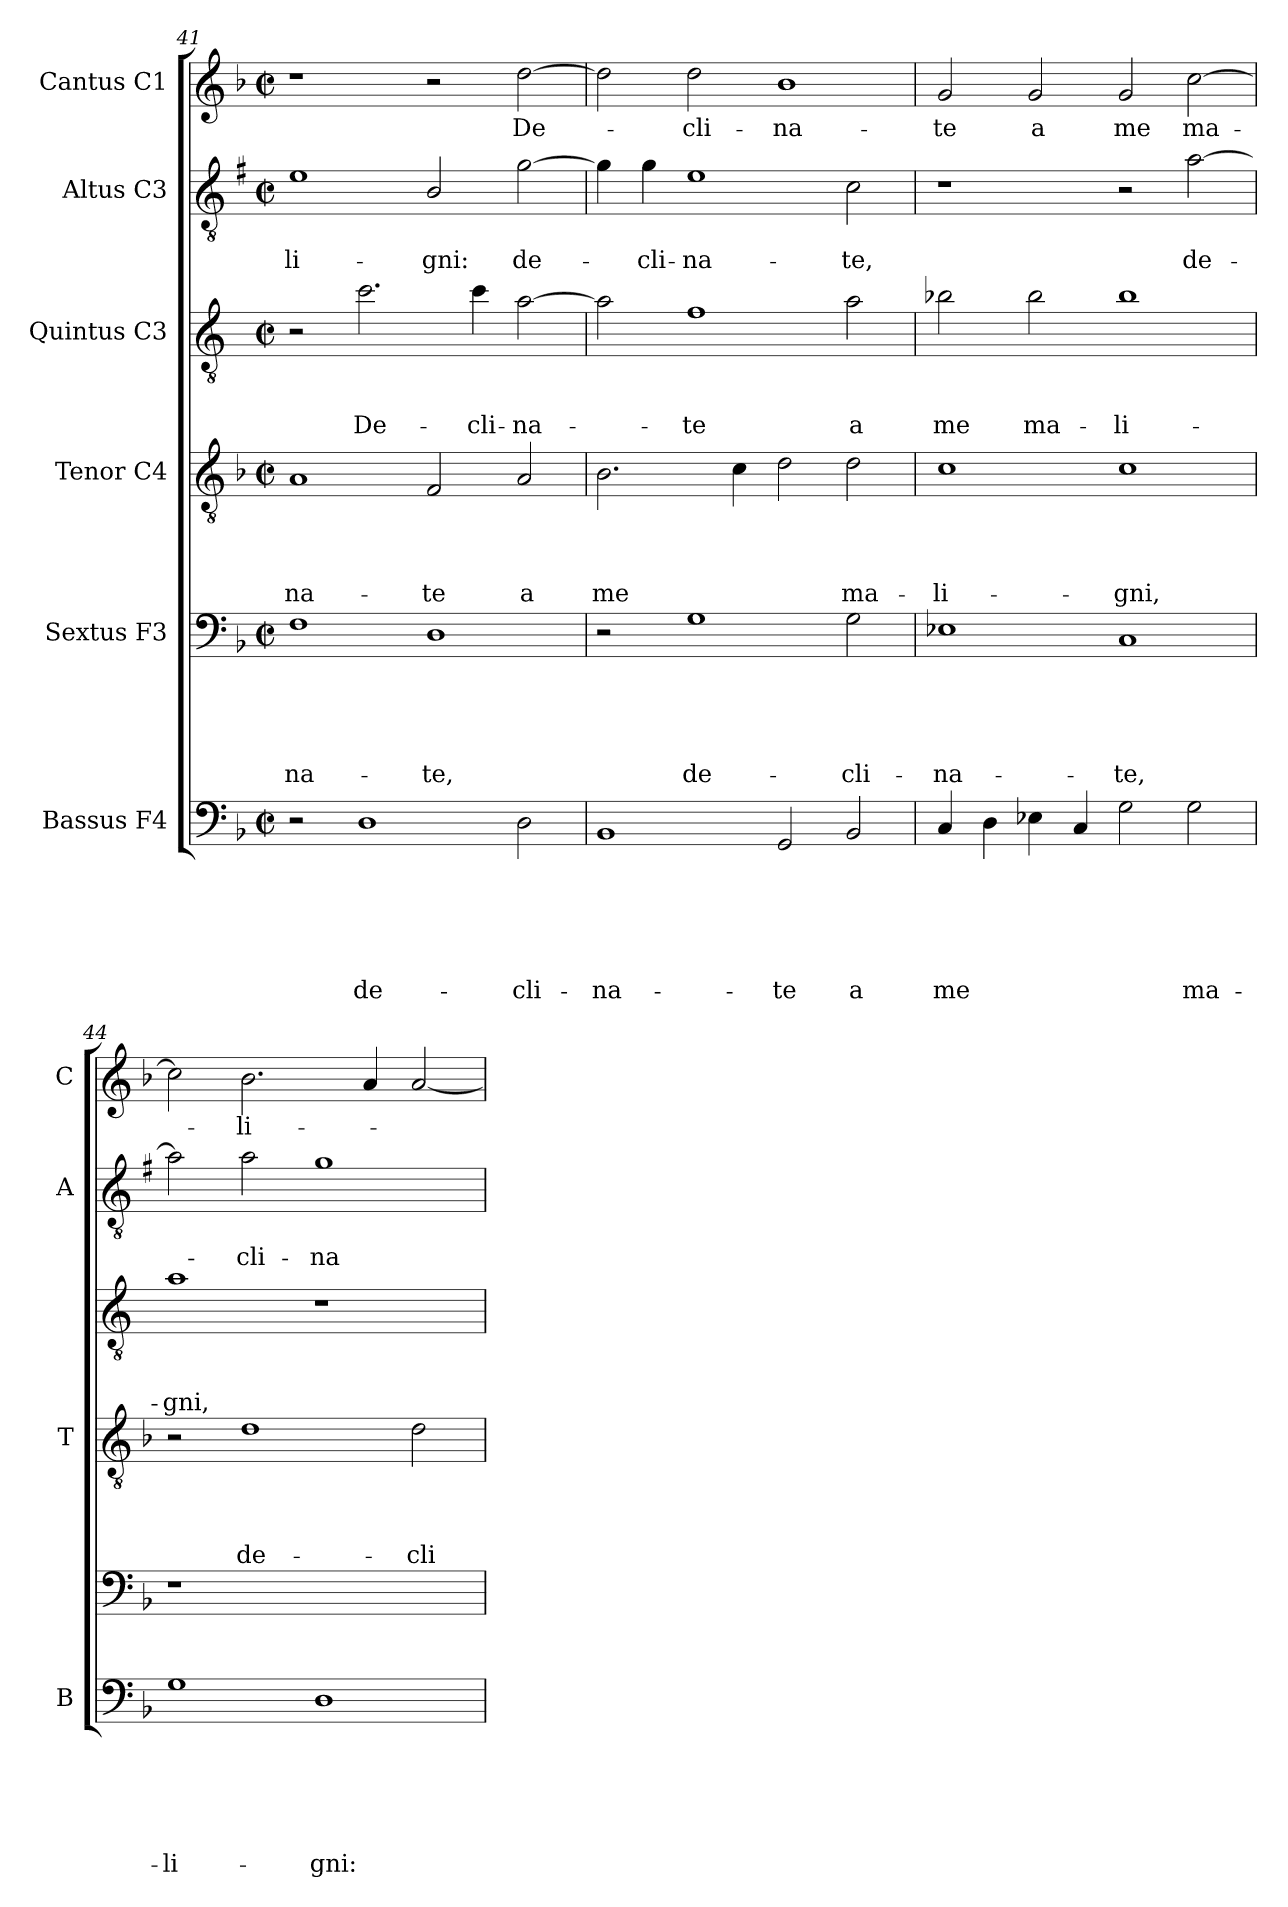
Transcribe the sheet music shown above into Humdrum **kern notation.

**kern	**text	**text	**text	**text	**text	**text	**kern	**text	**text	**text	**text	**text	**kern	**text	**text	**text	**text	**kern	**text	**text	**text	**kern	**text	**text	**kern	**text
*part6	*part6	*part6	*part6	*part6	*part6	*part6	*part5	*part5	*part5	*part5	*part5	*part5	*part4	*part4	*part4	*part4	*part4	*part3	*part3	*part3	*part3	*part2	*part2	*part2	*part1	*part1
*staff6	*staff6	*staff6	*staff6	*staff6	*staff6	*staff6	*staff5	*staff5	*staff5	*staff5	*staff5	*staff5	*staff4	*staff4	*staff4	*staff4	*staff4	*staff3	*staff3	*staff3	*staff3	*staff2	*staff2	*staff2	*staff1	*staff1
*I"Bassus F4	*	*	*	*	*	*	*I"Sextus F3	*	*	*	*	*	*I"Tenor C4	*	*	*	*	*I"Quintus C3	*	*	*	*I"Altus C3	*	*	*I"Cantus C1	*
*I'B	*	*	*	*	*	*	*	*	*	*	*	*	*I'T	*	*	*	*	*	*	*	*	*I'A	*	*	*I'C	*
*clefF4	*	*	*	*	*	*	*clefF4	*	*	*	*	*	*clefGv2	*	*	*	*	*clefGv2	*	*	*	*clefGv2	*	*	*clefG2	*
*	*	*	*	*	*	*	*	*	*	*	*	*	*	*	*	*	*	*ITrd4c7	*	*	*	*ITrd1c2	*	*	*	*
*k[b-]	*	*	*	*	*	*	*k[b-]	*	*	*	*	*	*k[b-]	*	*	*	*	*k[b-]	*	*	*	*k[b-]	*	*	*k[b-]	*
*F:	*	*	*	*	*	*	*F:	*	*	*	*	*	*F:	*	*	*	*	*F:	*	*	*	*F:	*	*	*F:	*
*M2/2	*	*	*	*	*	*	*M2/2	*	*	*	*	*	*M2/2	*	*	*	*	*M2/2	*	*	*	*M2/2	*	*	*M2/2	*
*met(c|)	*	*	*	*	*	*	*met(c|)	*	*	*	*	*	*met(c|)	*	*	*	*	*met(c|)	*	*	*	*met(c|)	*	*	*met(c|)	*
=41	=41	=41	=41	=41	=41	=41	=41	=41	=41	=41	=41	=41	=41	=41	=41	=41	=41	=41	=41	=41	=41	=41	=41	=41	=41	=41
!	!	!	!	!	!	!	!	!	!	!	!	!LO:LY:b	!	!	!	!	!LO:LY:b	!	!	!	!	!	!	!LO:LY:b	!	!
2r	.	.	.	.	.	.	1F	.	.	.	.	-na-	1A	.	.	.	-na-	2r	.	.	.	1d	.	-li-	1r	.
!	!	!	!	!	!	!LO:LY:b	!	!	!	!	!	!	!	!	!	!	!	!	!	!	!LO:LY:b	!	!	!	!	!
1D	.	.	.	.	.	de-	.	.	.	.	.	.	.	.	.	.	.	2.f\	.	.	De-	.	.	.	.	.
!	!	!	!	!	!	!	!	!	!	!	!	!LO:LY:b	!	!	!	!	!LO:LY:b	!	!	!	!	!	!	!LO:LY:b	!	!
.	.	.	.	.	.	.	1D	.	.	.	.	-te,	2F/	.	.	.	-te	.	.	.	.	2A/	.	-gni:	2r	.
!	!	!	!	!	!	!	!	!	!	!	!	!	!	!	!	!	!	!	!	!	!LO:LY:b	!	!	!	!	!
.	.	.	.	.	.	.	.	.	.	.	.	.	.	.	.	.	.	4f\	.	.	-cli-	.	.	.	.	.
!	!	!	!	!	!	!LO:LY:b	!	!	!	!	!	!	!	!	!	!	!LO:LY:b	!	!	!	!LO:LY:b	!	!	!LO:LY:b	!	!LO:LY:b
2D\	.	.	.	.	.	-cli-	.	.	.	.	.	.	2A/	.	.	.	a	[2d\	.	.	-na-	[2f\	.	de-	[2dd\	De-
=42	=42	=42	=42	=42	=42	=42	=42	=42	=42	=42	=42	=42	=42	=42	=42	=42	=42	=42	=42	=42	=42	=42	=42	=42	=42	=42
!	!	!	!	!	!	!LO:LY:b	!	!	!	!	!	!	!	!	!	!	!LO:LY:b	!	!	!	!	!	!	!	!	!
1BB-	.	.	.	.	.	-na-	2r	.	.	.	.	.	2.B-\	.	.	.	me	2d\]	.	.	.	4f\]	.	.	2dd\]	.
!	!	!	!	!	!	!	!	!	!	!	!	!	!	!	!	!	!	!	!	!	!	!	!	!LO:LY:b	!	!
.	.	.	.	.	.	.	.	.	.	.	.	.	.	.	.	.	.	.	.	.	.	4f\	.	-cli-	.	.
!	!	!	!	!	!	!	!	!	!	!	!	!LO:LY:b	!	!	!	!	!	!	!	!	!LO:LY:b	!	!	!LO:LY:b	!	!LO:LY:b
.	.	.	.	.	.	.	1G	.	.	.	.	de-	.	.	.	.	.	1B-	.	.	-te	1d	.	-na-	2dd\	-cli-
.	.	.	.	.	.	.	.	.	.	.	.	.	4c\	.	.	.	.	.	.	.	.	.	.	.	.	.
!	!	!	!	!	!	!LO:LY:b	!	!	!	!	!	!	!	!	!	!	!	!	!	!	!	!	!	!	!	!LO:LY:b
2GG/	.	.	.	.	.	-te	.	.	.	.	.	.	2d\	.	.	.	.	.	.	.	.	.	.	.	1b-	-na-
!	!	!	!	!	!	!LO:LY:b	!	!	!	!	!	!LO:LY:b	!	!	!	!	!LO:LY:b	!	!	!	!LO:LY:b	!	!	!LO:LY:b	!	!
2BB-/	.	.	.	.	.	a	2G\	.	.	.	.	-cli-	2d\	.	.	.	ma-	2d\	.	.	a	2B-\	.	-te,	.	.
=43	=43	=43	=43	=43	=43	=43	=43	=43	=43	=43	=43	=43	=43	=43	=43	=43	=43	=43	=43	=43	=43	=43	=43	=43	=43	=43
!	!	!	!	!	!	!LO:LY:b	!	!	!	!	!	!LO:LY:b	!	!	!	!	!LO:LY:b	!	!	!	!LO:LY:b	!	!	!	!	!LO:LY:b
4C/	.	.	.	.	.	me	1E-X	.	.	.	.	-na-	1c	.	.	.	-li-	2e-X\	.	.	me	1r	.	.	2g/	-te
4D\	.	.	.	.	.	.	.	.	.	.	.	.	.	.	.	.	.	.	.	.	.	.	.	.	.	.
!	!	!	!	!	!	!	!	!	!	!	!	!	!	!	!	!	!	!	!	!	!LO:LY:b	!	!	!	!	!LO:LY:b
4E-X\	.	.	.	.	.	.	.	.	.	.	.	.	.	.	.	.	.	2e-\	.	.	ma-	.	.	.	2g/	a
4C/	.	.	.	.	.	.	.	.	.	.	.	.	.	.	.	.	.	.	.	.	.	.	.	.	.	.
!	!	!	!	!	!	!	!	!	!	!	!	!LO:LY:b	!	!	!	!	!LO:LY:b	!	!	!	!LO:LY:b	!	!	!	!	!LO:LY:b
2G\	.	.	.	.	.	.	1C	.	.	.	.	-te,	1c	.	.	.	-gni,	1e-	.	.	-li-	2r	.	.	2g/	me
!	!	!	!	!	!	!LO:LY:b	!	!	!	!	!	!	!	!	!	!	!	!	!	!	!	!	!	!LO:LY:b	!	!LO:LY:b
2G\	.	.	.	.	.	ma-	.	.	.	.	.	.	.	.	.	.	.	.	.	.	.	[2g\	.	de-	[2cc\	ma-
!!LO:LB:g=z
=44	=44	=44	=44	=44	=44	=44	=44	=44	=44	=44	=44	=44	=44	=44	=44	=44	=44	=44	=44	=44	=44	=44	=44	=44	=44	=44
!	!	!	!	!	!	!LO:LY:b	!	!	!	!	!	!	!	!	!	!	!	!	!	!	!LO:LY:b	!	!	!	!	!
1G	.	.	.	.	.	-li-	1r	.	.	.	.	.	2r	.	.	.	.	1d	.	.	-gni,	2g\]	.	.	2cc\]	.
!	!	!	!	!	!	!	!	!	!	!	!	!	!	!	!	!	!LO:LY:b	!	!	!	!	!	!	!LO:LY:b	!	!LO:LY:b
.	.	.	.	.	.	.	.	.	.	.	.	.	1d	.	.	.	de-	.	.	.	.	2g\	.	-cli-	2.b-\	-li-
!	!	!	!	!	!	!LO:LY:b	!	!	!	!	!	!	!	!	!	!	!	!	!	!	!	!	!	!LO:LY:b	!	!
1D	.	.	.	.	.	-gni:	1ryy	.	.	.	.	.	.	.	.	.	.	1r	.	.	.	1f	.	-na-	.	.
.	.	.	.	.	.	.	.	.	.	.	.	.	.	.	.	.	.	.	.	.	.	.	.	.	4a/	.
!	!	!	!	!	!	!	!	!	!	!	!	!	!	!	!	!	!LO:LY:b	!	!	!	!	!	!	!	!	!
.	.	.	.	.	.	.	.	.	.	.	.	.	2d\	.	.	.	-cli-	.	.	.	.	.	.	.	[2a/	.
=	=	=	=	=	=	=	=	=	=	=	=	=	=	=	=	=	=	=	=	=	=	=	=	=	=	=
*-	*-	*-	*-	*-	*-	*-	*-	*-	*-	*-	*-	*-	*-	*-	*-	*-	*-	*-	*-	*-	*-	*-	*-	*-	*-	*-
